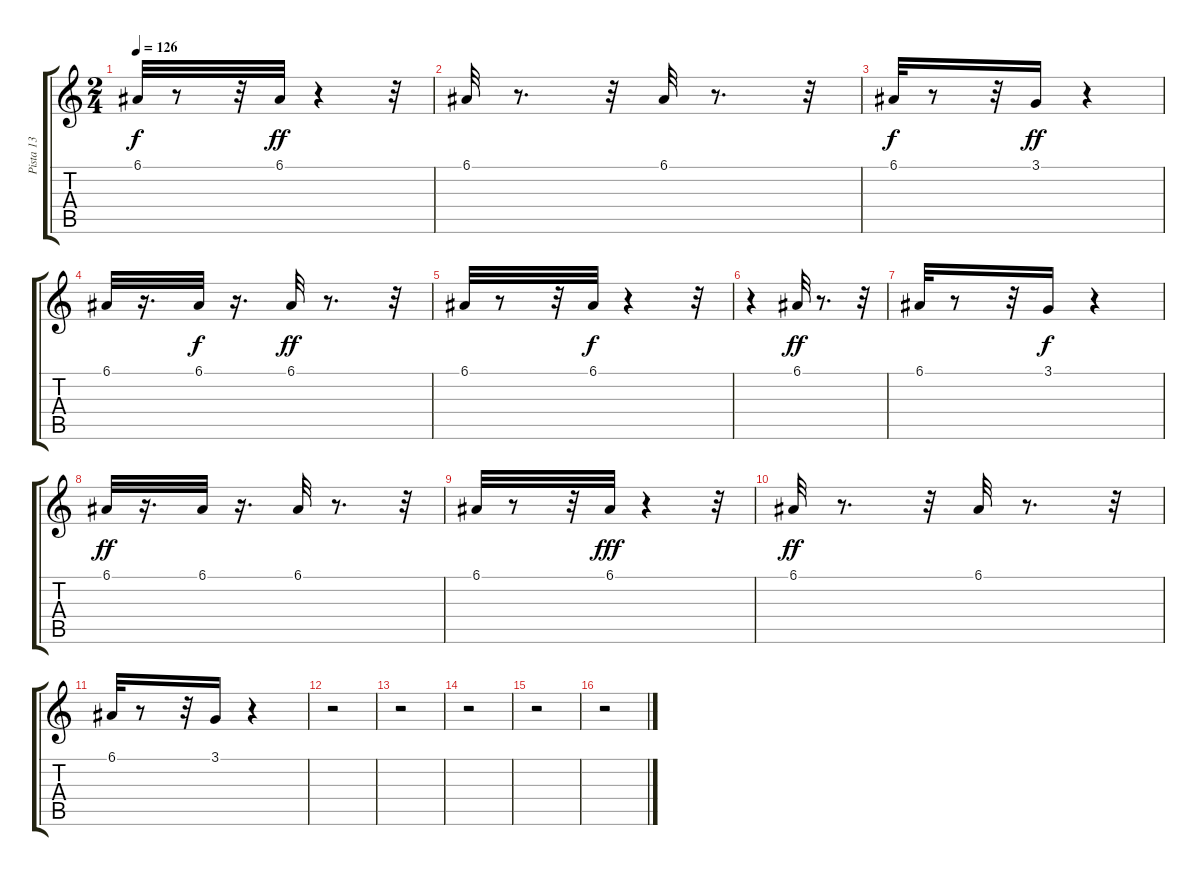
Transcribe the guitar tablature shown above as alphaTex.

\track ("Pista 13" "Pista 13") {instrument lead8bassandlead}
\staff {score tabs}
\tuning (E4 B3 G3 D3 A2 E2) {hide}
\ts (2 4)
\tempo 126
\clef g2
\ks c
6.1.32{dy f} r.8 r.32 6.1.32{dy ff} r.4 r.32 |
6.1.32 r.8{d} r.32 6.1.32 r.8{d} r.32 |
6.1.32{dy f} r.8 r.32 3.1.16{dy ff} r.4 |
6.1.32 r.16{d} 6.1.32{dy f} r.16{d} 6.1.32{dy ff} r.8{d} r.32 |
6.1.32 r.8 r.32 6.1.32{dy f} r.4 r.32 |
r.4 6.1.32{dy ff} r.8{d} r.32 |
6.1.32 r.8 r.32 3.1.16{dy f} r.4 |
6.1.32{dy ff} r.16{d} 6.1.32 r.16{d} 6.1.32 r.8{d} r.32 |
6.1.32 r.8 r.32 6.1.32{dy fff} r.4 r.32 |
6.1.32{dy ff} r.8{d} r.32 6.1.32 r.8{d} r.32 |
6.1.32 r.8 r.32 3.1.16 r.4 |
r.2 |
r.2 |
r.2 |
r.2 |
r.2
